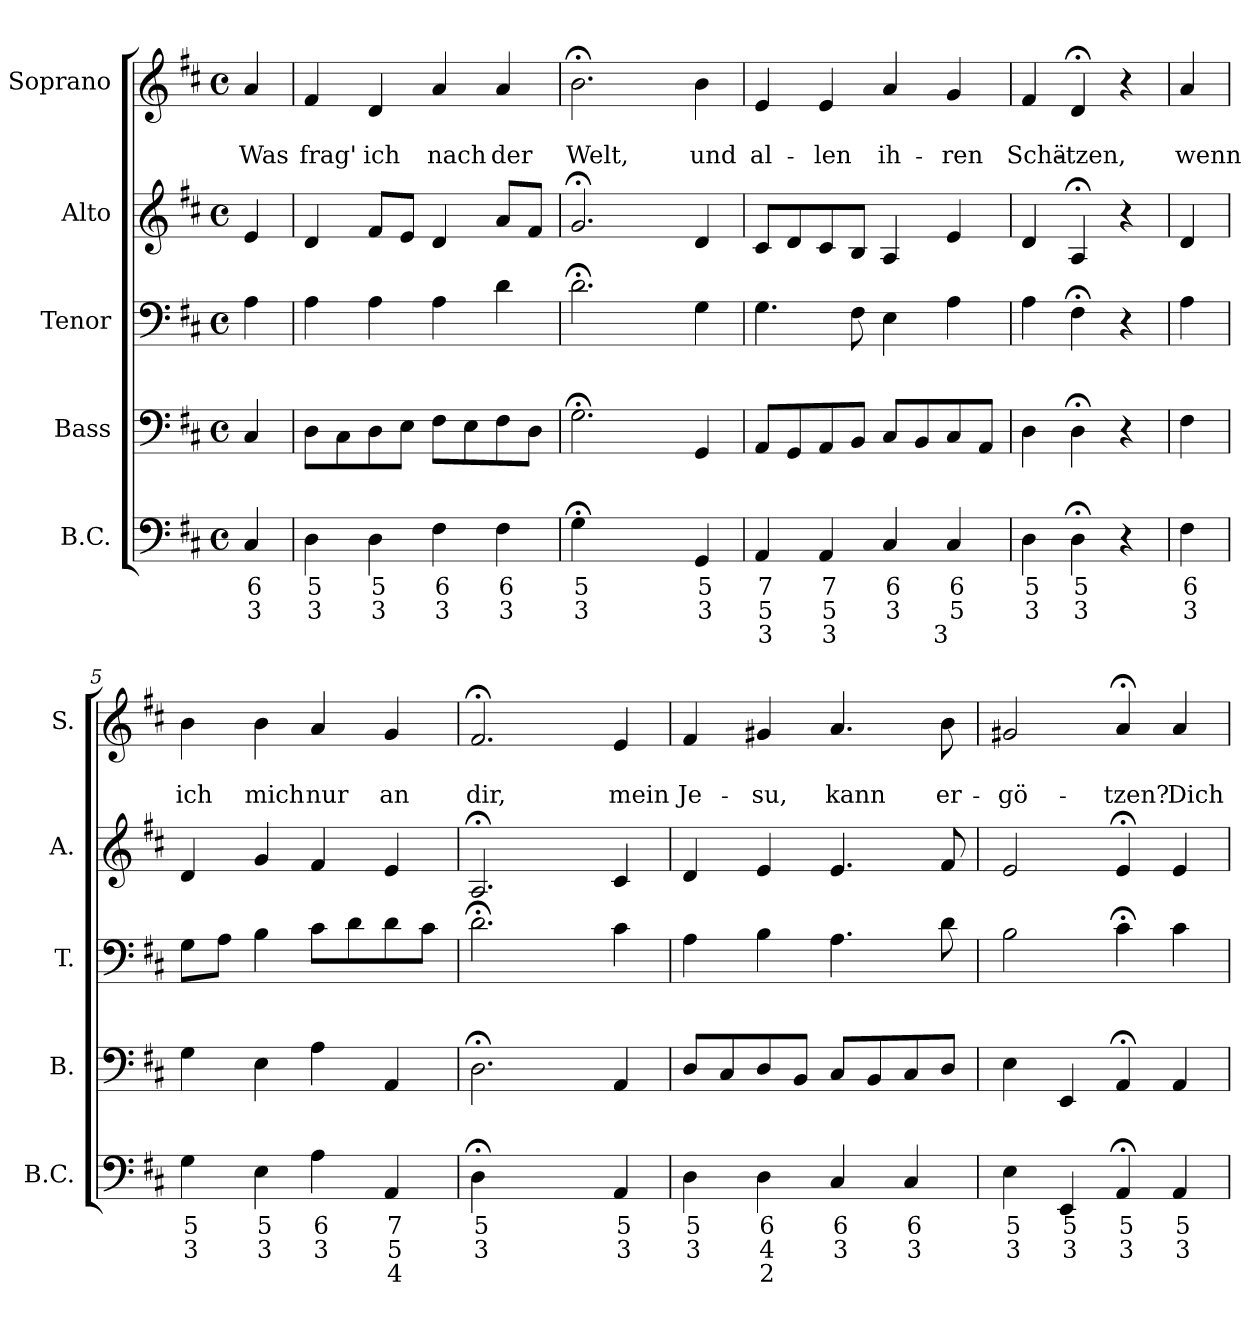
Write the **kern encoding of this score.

**kern	**text	**text	**text	**kern	**kern	**kern	**kern	**text	**text
*part5	*part5	*part5	*part5	*part4	*part3	*part2	*part1	*part1	*part1
*staff5	*staff5	*staff5	*staff5	*staff4	*staff3	*staff2	*staff1	*staff1	*staff1
*I"B.C.	*	*	*	*I"Bass	*I"Tenor	*I"Alto	*I"Soprano	*	*
*I'B.C.	*	*	*	*I'B.	*I'T.	*I'A.	*I'S.	*	*
*clefF4	*	*	*	*clefF4	*clefF4	*clefG2	*clefG2	*	*
*k[f#c#]	*	*	*	*k[f#c#]	*k[f#c#]	*k[f#c#]	*k[f#c#]	*	*
*D:	*	*	*	*D:	*D:	*D:	*D:	*	*
*M4/4	*	*	*	*M4/4	*M4/4	*M4/4	*M4/4	*	*
*met(c)	*	*	*	*met(c)	*met(c)	*met(c)	*met(c)	*	*
=	=	=	=	=	=	=	=	=	=
4C#i	6	3	.	4C#/	4A\	4e/	4a/	.	Was
=1	=1	=1	=1	=1	=1	=1	=1	=1	=1
4Di	5	3	.	8D\L	4A\	4d/	4f#/	.	frag'
.	.	.	.	8C#\	.	.	.	.	.
4Di	5	3	.	8D\	4A\	8f#/L	4d/	.	ich
.	.	.	.	8E\J	.	8e/J	.	.	.
4F#i	6	3	.	8F#\L	4A\	4d/	4a/	.	nach
.	.	.	.	8E\	.	.	.	.	.
4F#i	6	3	.	8F#\	4d\	8a/L	4a/	.	der
.	.	.	.	8D\J	.	8f#/J	.	.	.
=2	=2	=2	=2	=2	=2	=2	=2	=2	=2
4G;<i	5	3	.	2.G;<\	2.d;<\	2.g;</	2.b;<\	.	Welt,
2ryy	.	.	.	.	.	.	.	.	.
4GGi	5	3	.	4GG/	4G\	4d/	4b\	.	und
=3	=3	=3	=3	=3	=3	=3	=3	=3	=3
4AAi	7	5	3	8AA/L	4.G\	8c#/L	4e/	.	al-
.	.	.	.	8GG/	.	8d/	.	.	.
4AAi	7	5	3	8AA/	.	8c#/	4e/	.	-len
.	.	.	.	8BB/J	8F#\	8B/J	.	.	.
4C#i	6	3	.	8C#/L	4E\	4A/	4a/	.	ih-
.	.	.	.	8BB/	.	.	.	.	.
4C#i	6	5	3	8C#/	4A\	4e/	4g/	.	-ren
.	.	.	.	8AA/J	.	.	.	.	.
=4	=4	=4	=4	=4	=4	=4	=4	=4	=4
4Di	5	3	.	4D\	4A\	4d/	4f#/	.	Schä-
4D;<i	5	3	.	4D;<\	4F#;<\	4A;</	4d;</	.	-tzen,
4r	.	.	.	4r	4r	4r	4r	.	.
!!LO:LB:g=z
=4a	=4a	=4a	=4a	=4a	=4a	=4a	=4a	=4a	=4a
4F#i	6	3	.	4F#\	4A\	4d/	4a/	.	wenn
=5	=5	=5	=5	=5	=5	=5	=5	=5	=5
4Gi	5	3	.	4G\	8G\L	4d/	4b\	.	ich
.	.	.	.	.	8A\J	.	.	.	.
4Ei	5	3	.	4E\	4B\	4g/	4b\	.	mich
4Ai	6	3	.	4A\	8c#\L	4f#/	4a/	.	nur
.	.	.	.	.	8d\	.	.	.	.
4AAi	7	5	4	4AA/	8d\	4e/	4g/	.	an
.	.	.	.	.	8c#\J	.	.	.	.
=6	=6	=6	=6	=6	=6	=6	=6	=6	=6
4D;<i	5	3	.	2.D;<\	2.d;<\	2.A;</	2.f#;</	.	dir,
2ryy	.	.	.	.	.	.	.	.	.
4AAi	5	3	.	4AA/	4c#\	4c#/	4e/	.	mein
=7	=7	=7	=7	=7	=7	=7	=7	=7	=7
4Di	5	3	.	8D/L	4A\	4d/	4f#/	.	Je-
.	.	.	.	8C#/	.	.	.	.	.
4Di	6	4	2	8D/	4B\	4e/	4g#X/	.	-su,
.	.	.	.	8BB/J	.	.	.	.	.
4C#i	6	3	.	8C#/L	4.A\	4.e/	4.a/	.	kann
.	.	.	.	8BB/	.	.	.	.	.
4C#i	6	3	.	8C#/	.	.	.	.	.
.	.	.	.	8D/J	8d\	8f#/	8b\	.	er-
=8	=8	=8	=8	=8	=8	=8	=8	=8	=8
4Ei	5	3	.	4E\	2B\	2e/	2g#X/	.	-gö-
4EEi	5	3	.	4EE/	.	.	.	.	.
4AA;<i	5	3	.	4AA;</	4c#;<\	4e;</	4a;</	.	-tzen?
4AAi	5	3	.	4AA/	4c#\	4e/	4a/	.	Dich
=	=	=	=	=	=	=	=	=	=
*-	*-	*-	*-	*-	*-	*-	*-	*-	*-
